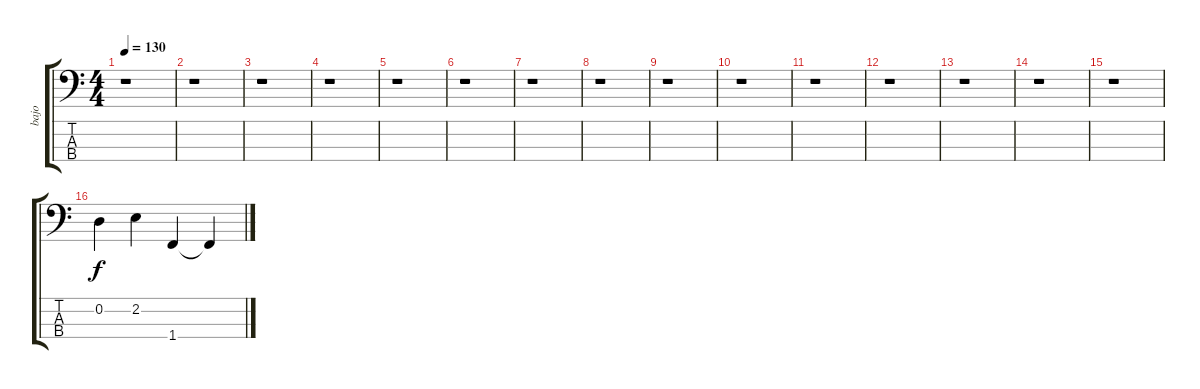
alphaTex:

\track ("bajo" "bajo") {instrument electricbassfinger}
\staff {score tabs}
\tuning (G2 D2 A1 E1) {hide}
\ts (4 4)
\tempo 130
\clef f4
\ks c
r.1{dy f instrument electricbassfinger} |
r.1 |
r.1 |
r.1 |
r.1 |
r.1 |
r.1 |
r.1 |
r.1 |
r.1 |
r.1 |
r.1 |
r.1 |
r.1 |
r.1 |
0.2.4 2.2.4 1.4.4 1.4{t}.4
